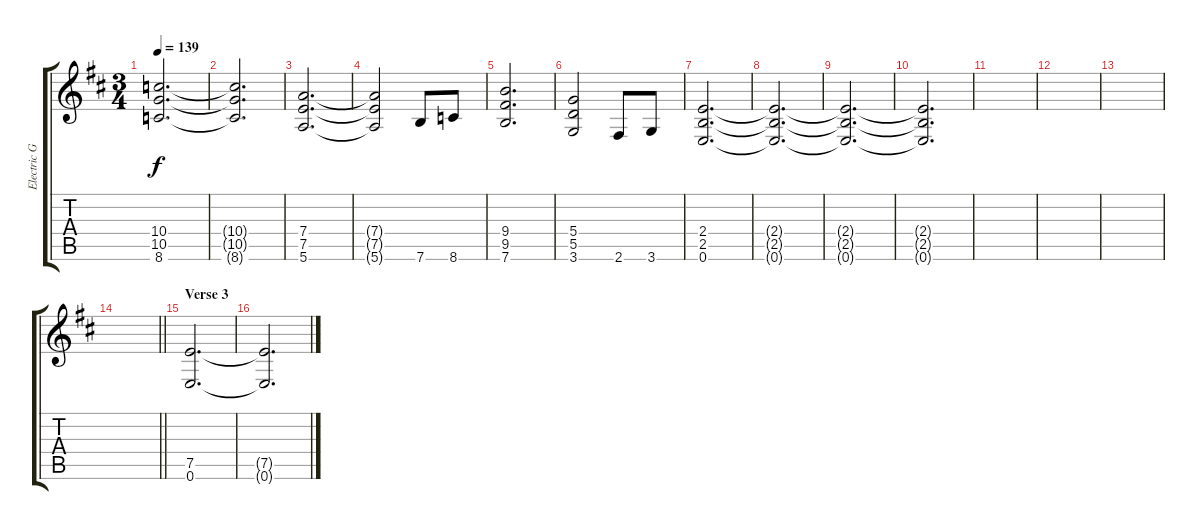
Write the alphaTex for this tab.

\track ("Electric Guitar" "Electric G") {instrument distortionguitar}
\staff {score tabs}
\tuning (E4 B3 G3 D3 A2 E2) {hide}
\ts (3 4)
\tempo 139
\clef g2
\ks d
(10.4 10.5 8.6).2{d dy f} |
(10.4{t} 10.5{t} 8.6{t}).2{d} |
(7.4 7.5 5.6).2{d} |
(7.4{t} 7.5{t} 5.6{t}).2 7.6.8 8.6.8 |
(9.4 9.5 7.6).2{d} |
(5.4 5.5 3.6).2 2.6.8 3.6.8 |
(2.4 2.5 0.6).2{d} |
(2.4{t} 2.5{t} 0.6{t}).2{d} |
(2.4{t} 2.5{t} 0.6{t}).2{d} |
(2.4{t} 2.5{t} 0.6{t}).2{d} |
|
|
|
\barLineRight lightlight
|
\section ("" "Verse 3")
(7.5 0.6).2{d} |
(7.5{t} 0.6{t}).2{d}
